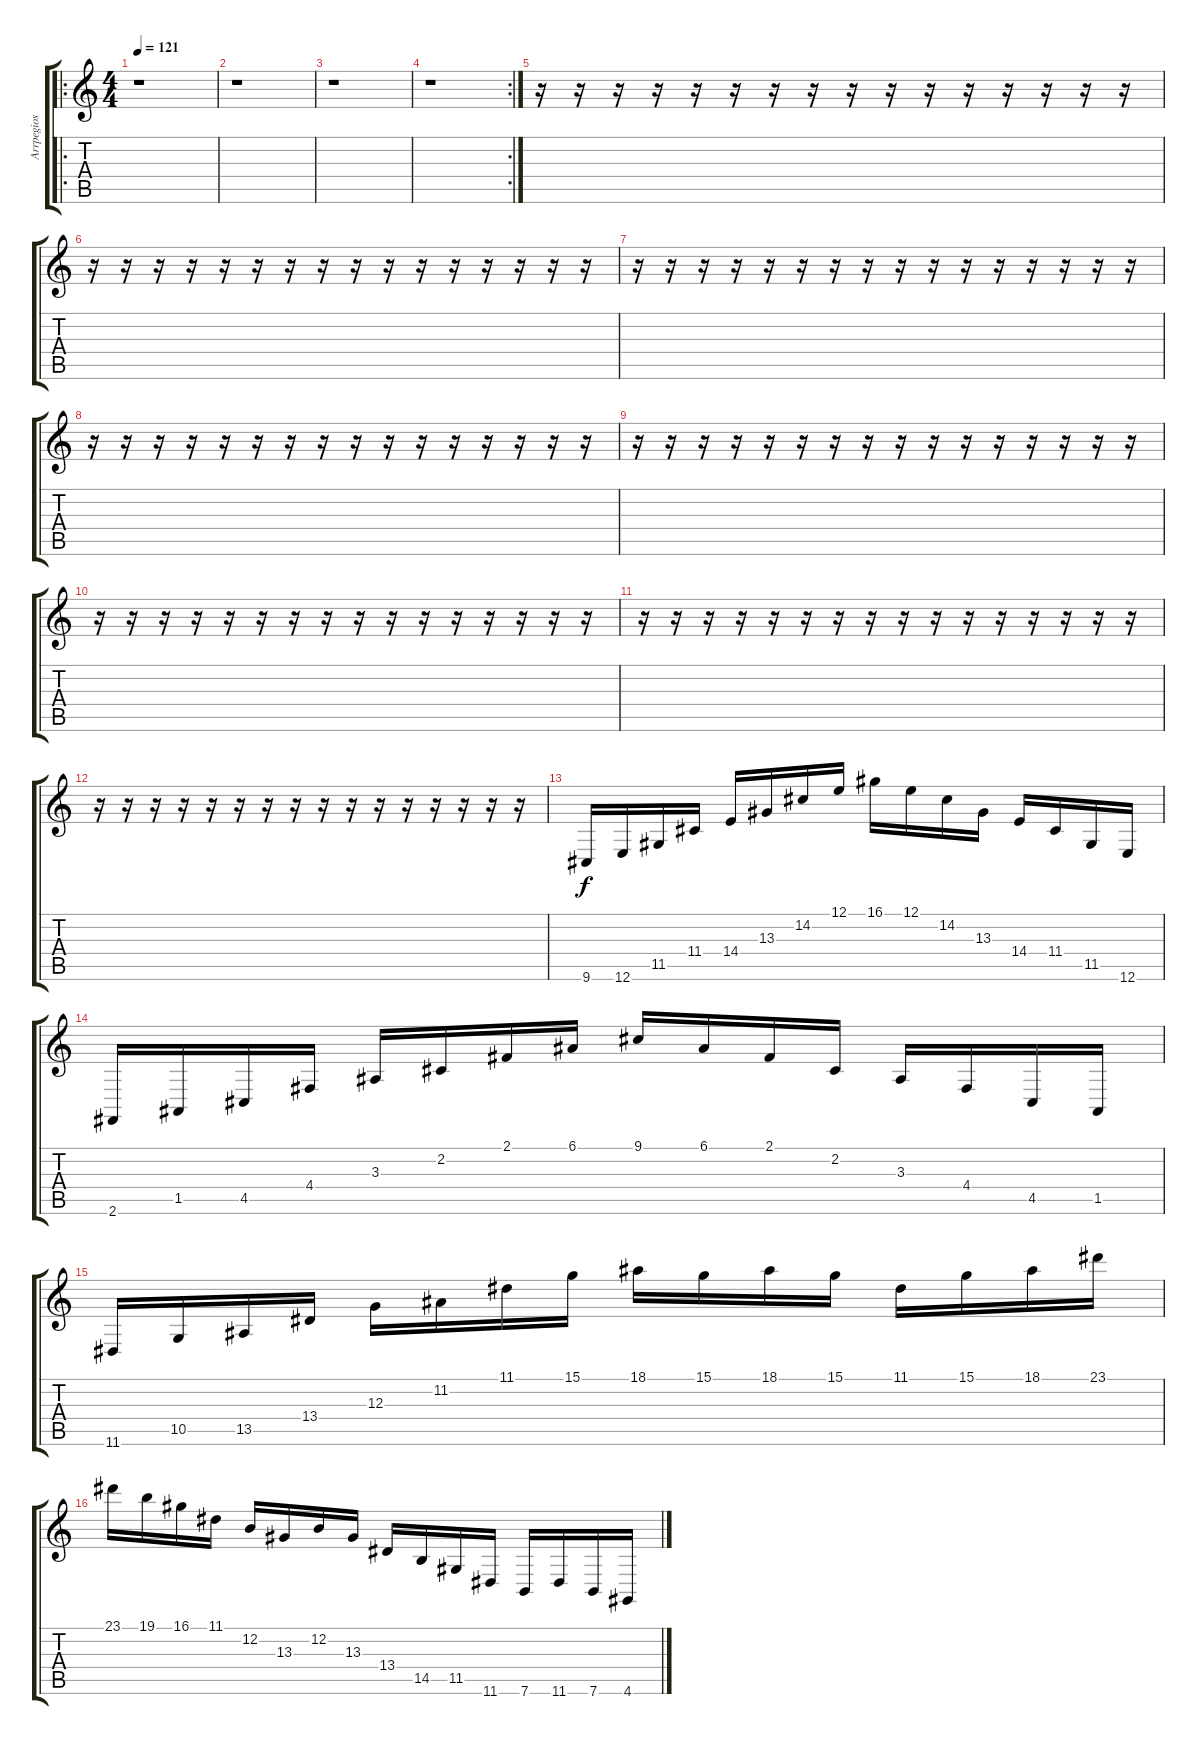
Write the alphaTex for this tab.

\track ("Arrpegios" "Arrpegios") {instrument lead2sawtooth}
\staff {score tabs}
\tuning (E4 B3 G3 D3 A2 E2) {hide}
\ro
\ts (4 4)
\tempo 121
\clef g2
\ks c
r.1{dy f} |
r.1 |
r.1 |
\rc 2
r.1 |
r.16 r.16 r.16 r.16 r.16 r.16 r.16 r.16 r.16 r.16 r.16 r.16 r.16 r.16 r.16 r.16 |
r.16 r.16 r.16 r.16 r.16 r.16 r.16 r.16 r.16 r.16 r.16 r.16 r.16 r.16 r.16 r.16 |
r.16 r.16 r.16 r.16 r.16 r.16 r.16 r.16 r.16 r.16 r.16 r.16 r.16 r.16 r.16 r.16 |
r.16 r.16 r.16 r.16 r.16 r.16 r.16 r.16 r.16 r.16 r.16 r.16 r.16 r.16 r.16 r.16 |
r.16 r.16 r.16 r.16 r.16 r.16 r.16 r.16 r.16 r.16 r.16 r.16 r.16 r.16 r.16 r.16 |
r.16 r.16 r.16 r.16 r.16 r.16 r.16 r.16 r.16 r.16 r.16 r.16 r.16 r.16 r.16 r.16 |
r.16 r.16 r.16 r.16 r.16 r.16 r.16 r.16 r.16 r.16 r.16 r.16 r.16 r.16 r.16 r.16 |
r.16 r.16 r.16 r.16 r.16 r.16 r.16 r.16 r.16 r.16 r.16 r.16 r.16 r.16 r.16 r.16 |
9.6.16 12.6.16 11.5.16 11.4.16 14.4.16 13.3.16 14.2.16 12.1.16 16.1.16 12.1.16 14.2.16 13.3.16 14.4.16 11.4.16 11.5.16 12.6.16 |
2.6.16 1.5.16 4.5.16 4.4.16 3.3.16 2.2.16 2.1.16 6.1.16 9.1.16 6.1.16 2.1.16 2.2.16 3.3.16 4.4.16 4.5.16 1.5.16 |
11.6.16 10.5.16 13.5.16 13.4.16 12.3.16 11.2.16 11.1.16 15.1.16 18.1.16 15.1.16 18.1.16 15.1.16 11.1.16 15.1.16 18.1.16 23.1.16 |
23.1.16 19.1.16 16.1.16 11.1.16 12.2.16 13.3.16 12.2.16 13.3.16 13.4.16 14.5.16 11.5.16 11.6.16 7.6.16 11.6.16 7.6.16 4.6.16
